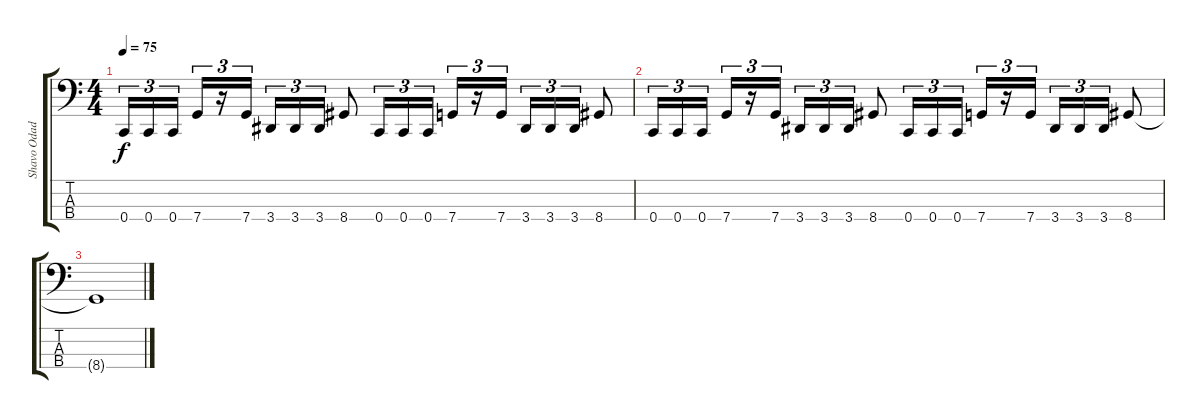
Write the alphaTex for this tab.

\track ("Shavo Odadjian" "Shavo Odad") {instrument electricbassfinger}
\staff {score tabs}
\tuning (F2 C2 G1 C1) {hide}
\ts (4 4)
\tempo 75
\clef f4
\ks c
0.4.16{tu (3 2) dy f} 0.4.16{tu (3 2)} 0.4.16{tu (3 2)} 7.4.16{tu (3 2)} r.16{tu (3 2)} 7.4.16{tu (3 2)} 3.4.16{tu (3 2)} 3.4.16{tu (3 2)} 3.4.16{tu (3 2)} 8.4.8 0.4.16{tu (3 2)} 0.4.16{tu (3 2)} 0.4.16{tu (3 2)} 7.4.16{tu (3 2)} r.16{tu (3 2)} 7.4.16{tu (3 2)} 3.4.16{tu (3 2)} 3.4.16{tu (3 2)} 3.4.16{tu (3 2)} 8.4.8 |
0.4.16{tu (3 2)} 0.4.16{tu (3 2)} 0.4.16{tu (3 2)} 7.4.16{tu (3 2)} r.16{tu (3 2)} 7.4.16{tu (3 2)} 3.4.16{tu (3 2)} 3.4.16{tu (3 2)} 3.4.16{tu (3 2)} 8.4.8 0.4.16{tu (3 2)} 0.4.16{tu (3 2)} 0.4.16{tu (3 2)} 7.4.16{tu (3 2)} r.16{tu (3 2)} 7.4.16{tu (3 2)} 3.4.16{tu (3 2)} 3.4.16{tu (3 2)} 3.4.16{tu (3 2)} 8.4.8 |
8.4{t}.1
